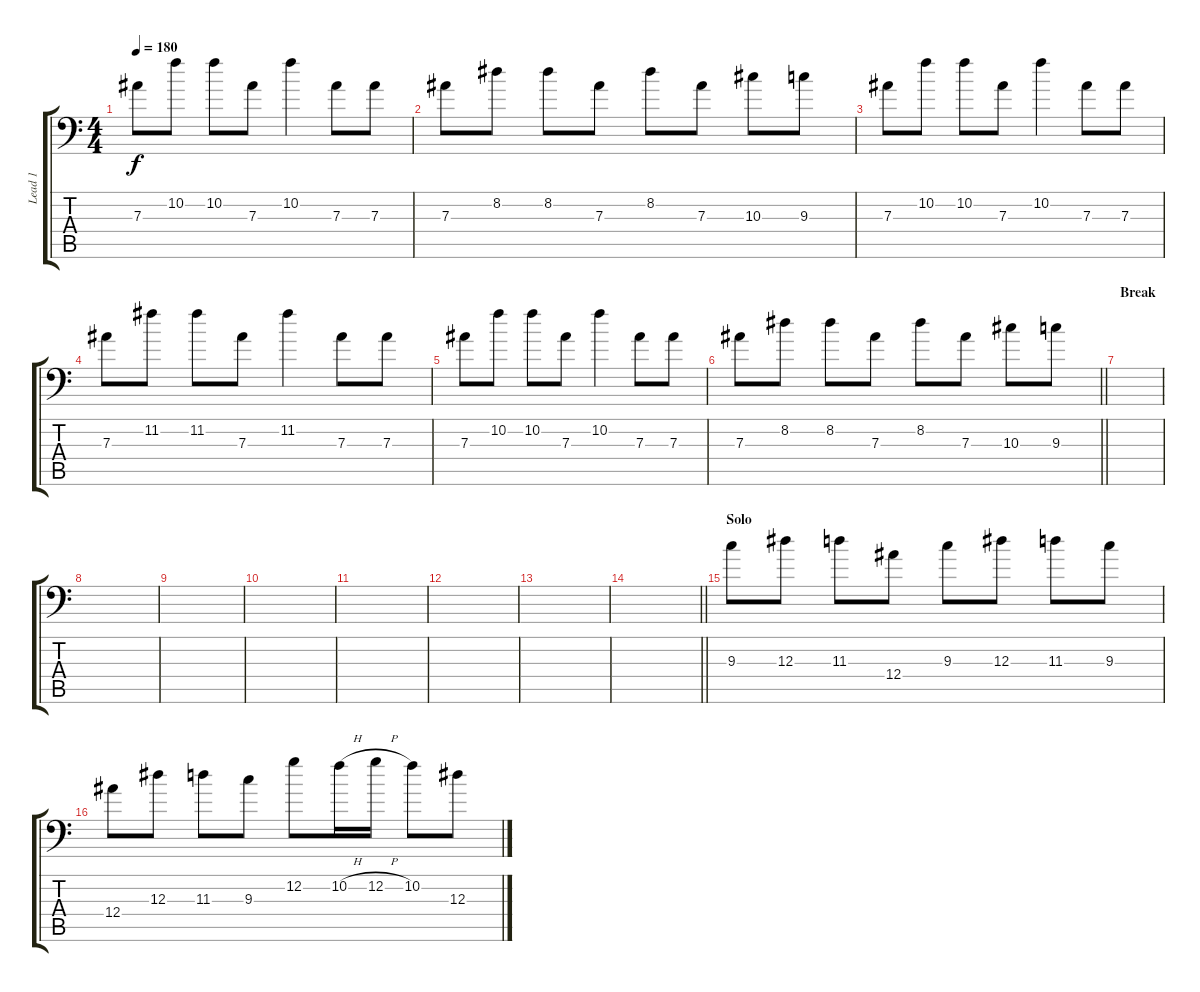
\track ("Lead 1" "Lead 1") {instrument distortionguitar}
\staff {score tabs}
\tuning (C4 G3 Eb3 Bb2 F2 Bb1) {hide}
\ts (4 4)
\tempo 180
\clef f4
\ks c
7.3.8{dy f} 10.2.8 10.2.8 7.3.8 10.2.4 7.3.8 7.3.8 |
7.3.8 8.2.8 8.2.8 7.3.8 8.2.8 7.3.8 10.3.8 9.3.8 |
7.3.8 10.2.8 10.2.8 7.3.8 10.2.4 7.3.8 7.3.8 |
7.3.8 11.2.8 11.2.8 7.3.8 11.2.4 7.3.8 7.3.8 |
7.3.8 10.2.8 10.2.8 7.3.8 10.2.4 7.3.8 7.3.8 |
\barLineRight lightlight
7.3.8 8.2.8 8.2.8 7.3.8 8.2.8 7.3.8 10.3.8 9.3.8 |
\section ("" "Break")
|
|
|
|
|
|
|
\barLineRight lightlight
|
\section ("" "Solo")
9.3.8{volume 16 balance 8} 12.3.8 11.3.8 12.4.8 9.3.8 12.3.8 11.3.8 9.3.8 |
12.4.8 12.3.8 11.3.8 9.3.8 12.2.8 10.2{h}.16 12.2{h}.16 10.2.8 12.3.8
